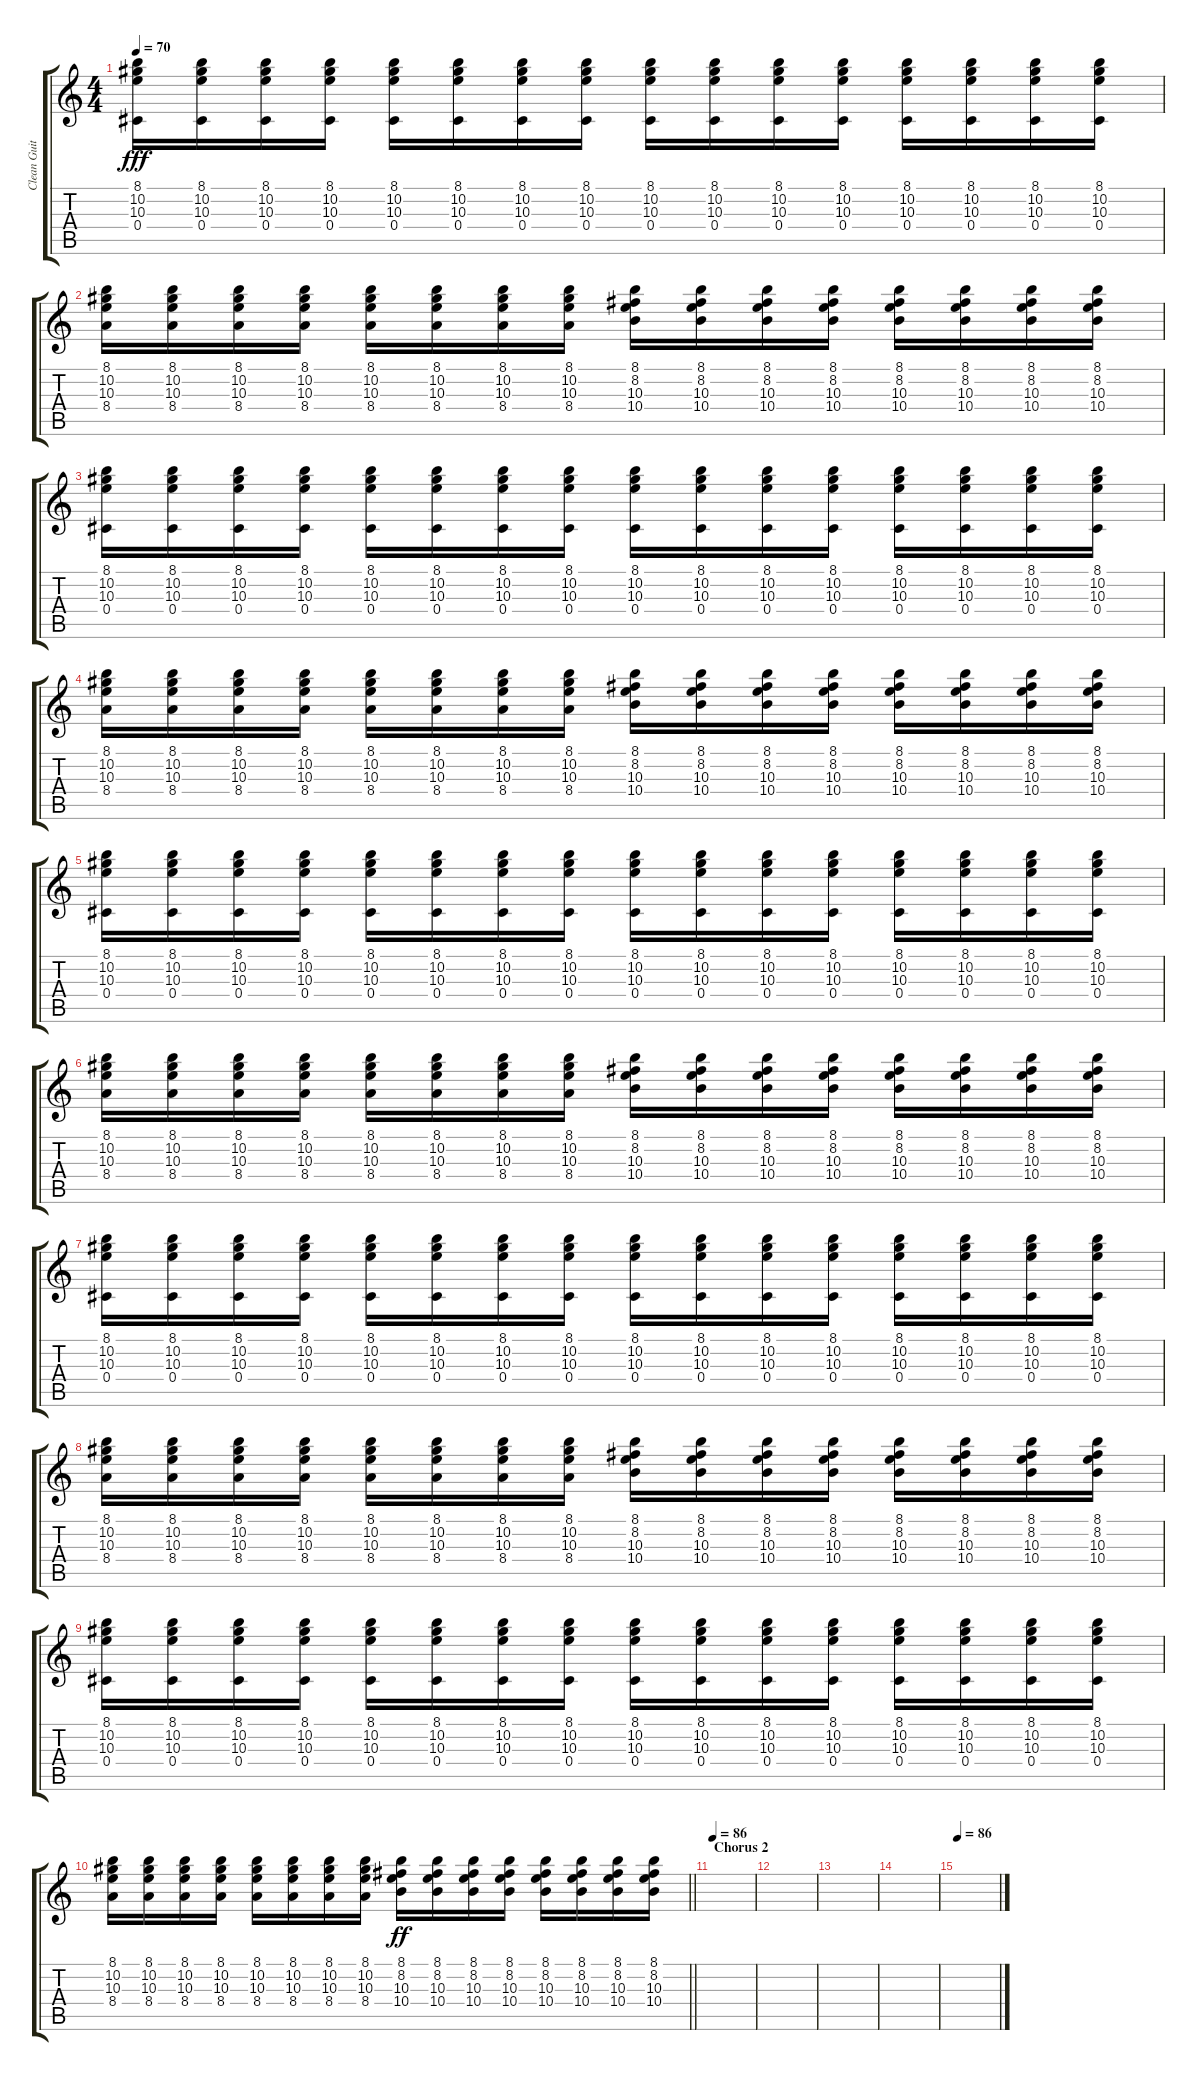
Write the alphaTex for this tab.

\track ("Clean Guitar #2" "Clean Guit") {instrument electricguitarclean}
\staff {score tabs}
\tuning (Eb4 Bb3 Gb3 Db3 Ab2 Db2) {hide}
\ts (4 4)
\tempo 70
\clef g2
\ks c
(8.1 10.2 10.3 0.4).16{dy fff} (8.1 10.2 10.3 0.4).16 (8.1 10.2 10.3 0.4).16 (8.1 10.2 10.3 0.4).16 (8.1 10.2 10.3 0.4).16 (8.1 10.2 10.3 0.4).16 (8.1 10.2 10.3 0.4).16 (8.1 10.2 10.3 0.4).16 (8.1 10.2 10.3 0.4).16 (8.1 10.2 10.3 0.4).16 (8.1 10.2 10.3 0.4).16 (8.1 10.2 10.3 0.4).16 (8.1 10.2 10.3 0.4).16 (8.1 10.2 10.3 0.4).16 (8.1 10.2 10.3 0.4).16 (8.1 10.2 10.3 0.4).16 |
(8.1 10.2 10.3 8.4).16 (8.1 10.2 10.3 8.4).16 (8.1 10.2 10.3 8.4).16 (8.1 10.2 10.3 8.4).16 (8.1 10.2 10.3 8.4).16 (8.1 10.2 10.3 8.4).16 (8.1 10.2 10.3 8.4).16 (8.1 10.2 10.3 8.4).16 (8.1 8.2 10.3 10.4).16 (8.1 8.2 10.3 10.4).16 (8.1 8.2 10.3 10.4).16 (8.1 8.2 10.3 10.4).16 (8.1 8.2 10.3 10.4).16 (8.1 8.2 10.3 10.4).16 (8.1 8.2 10.3 10.4).16 (8.1 8.2 10.3 10.4).16 |
(8.1 10.2 10.3 0.4).16 (8.1 10.2 10.3 0.4).16 (8.1 10.2 10.3 0.4).16 (8.1 10.2 10.3 0.4).16 (8.1 10.2 10.3 0.4).16 (8.1 10.2 10.3 0.4).16 (8.1 10.2 10.3 0.4).16 (8.1 10.2 10.3 0.4).16 (8.1 10.2 10.3 0.4).16 (8.1 10.2 10.3 0.4).16 (8.1 10.2 10.3 0.4).16 (8.1 10.2 10.3 0.4).16 (8.1 10.2 10.3 0.4).16 (8.1 10.2 10.3 0.4).16 (8.1 10.2 10.3 0.4).16 (8.1 10.2 10.3 0.4).16 |
(8.1 10.2 10.3 8.4).16 (8.1 10.2 10.3 8.4).16 (8.1 10.2 10.3 8.4).16 (8.1 10.2 10.3 8.4).16 (8.1 10.2 10.3 8.4).16 (8.1 10.2 10.3 8.4).16 (8.1 10.2 10.3 8.4).16 (8.1 10.2 10.3 8.4).16 (8.1 8.2 10.3 10.4).16 (8.1 8.2 10.3 10.4).16 (8.1 8.2 10.3 10.4).16 (8.1 8.2 10.3 10.4).16 (8.1 8.2 10.3 10.4).16 (8.1 8.2 10.3 10.4).16 (8.1 8.2 10.3 10.4).16 (8.1 8.2 10.3 10.4).16 |
(8.1 10.2 10.3 0.4).16 (8.1 10.2 10.3 0.4).16 (8.1 10.2 10.3 0.4).16 (8.1 10.2 10.3 0.4).16 (8.1 10.2 10.3 0.4).16 (8.1 10.2 10.3 0.4).16 (8.1 10.2 10.3 0.4).16 (8.1 10.2 10.3 0.4).16 (8.1 10.2 10.3 0.4).16 (8.1 10.2 10.3 0.4).16 (8.1 10.2 10.3 0.4).16 (8.1 10.2 10.3 0.4).16 (8.1 10.2 10.3 0.4).16 (8.1 10.2 10.3 0.4).16 (8.1 10.2 10.3 0.4).16 (8.1 10.2 10.3 0.4).16 |
(8.1 10.2 10.3 8.4).16 (8.1 10.2 10.3 8.4).16 (8.1 10.2 10.3 8.4).16 (8.1 10.2 10.3 8.4).16 (8.1 10.2 10.3 8.4).16 (8.1 10.2 10.3 8.4).16 (8.1 10.2 10.3 8.4).16 (8.1 10.2 10.3 8.4).16 (8.1 8.2 10.3 10.4).16 (8.1 8.2 10.3 10.4).16 (8.1 8.2 10.3 10.4).16 (8.1 8.2 10.3 10.4).16 (8.1 8.2 10.3 10.4).16 (8.1 8.2 10.3 10.4).16 (8.1 8.2 10.3 10.4).16 (8.1 8.2 10.3 10.4).16 |
(8.1 10.2 10.3 0.4).16 (8.1 10.2 10.3 0.4).16 (8.1 10.2 10.3 0.4).16 (8.1 10.2 10.3 0.4).16 (8.1 10.2 10.3 0.4).16 (8.1 10.2 10.3 0.4).16 (8.1 10.2 10.3 0.4).16 (8.1 10.2 10.3 0.4).16 (8.1 10.2 10.3 0.4).16 (8.1 10.2 10.3 0.4).16 (8.1 10.2 10.3 0.4).16 (8.1 10.2 10.3 0.4).16 (8.1 10.2 10.3 0.4).16 (8.1 10.2 10.3 0.4).16 (8.1 10.2 10.3 0.4).16 (8.1 10.2 10.3 0.4).16 |
(8.1 10.2 10.3 8.4).16 (8.1 10.2 10.3 8.4).16 (8.1 10.2 10.3 8.4).16 (8.1 10.2 10.3 8.4).16 (8.1 10.2 10.3 8.4).16 (8.1 10.2 10.3 8.4).16 (8.1 10.2 10.3 8.4).16 (8.1 10.2 10.3 8.4).16 (8.1 8.2 10.3 10.4).16 (8.1 8.2 10.3 10.4).16 (8.1 8.2 10.3 10.4).16 (8.1 8.2 10.3 10.4).16 (8.1 8.2 10.3 10.4).16 (8.1 8.2 10.3 10.4).16 (8.1 8.2 10.3 10.4).16 (8.1 8.2 10.3 10.4).16 |
(8.1 10.2 10.3 0.4).16 (8.1 10.2 10.3 0.4).16 (8.1 10.2 10.3 0.4).16 (8.1 10.2 10.3 0.4).16 (8.1 10.2 10.3 0.4).16 (8.1 10.2 10.3 0.4).16 (8.1 10.2 10.3 0.4).16 (8.1 10.2 10.3 0.4).16 (8.1 10.2 10.3 0.4).16 (8.1 10.2 10.3 0.4).16 (8.1 10.2 10.3 0.4).16 (8.1 10.2 10.3 0.4).16 (8.1 10.2 10.3 0.4).16 (8.1 10.2 10.3 0.4).16 (8.1 10.2 10.3 0.4).16 (8.1 10.2 10.3 0.4).16 |
\barLineRight lightlight
(8.1 10.2 10.3 8.4).16 (8.1 10.2 10.3 8.4).16 (8.1 10.2 10.3 8.4).16 (8.1 10.2 10.3 8.4).16 (8.1 10.2 10.3 8.4).16 (8.1 10.2 10.3 8.4).16 (8.1 10.2 10.3 8.4).16 (8.1 10.2 10.3 8.4).16 (8.1 8.2 10.3 10.4).16{dy ff} (8.1 8.2 10.3 10.4).16 (8.1 8.2 10.3 10.4).16 (8.1 8.2 10.3 10.4).16 (8.1 8.2 10.3 10.4).16 (8.1 8.2 10.3 10.4).16 (8.1 8.2 10.3 10.4).16 (8.1 8.2 10.3 10.4).16 |
\section ("" "Chorus 2")
\tempo 86
|
|
|
|
\tempo 86
